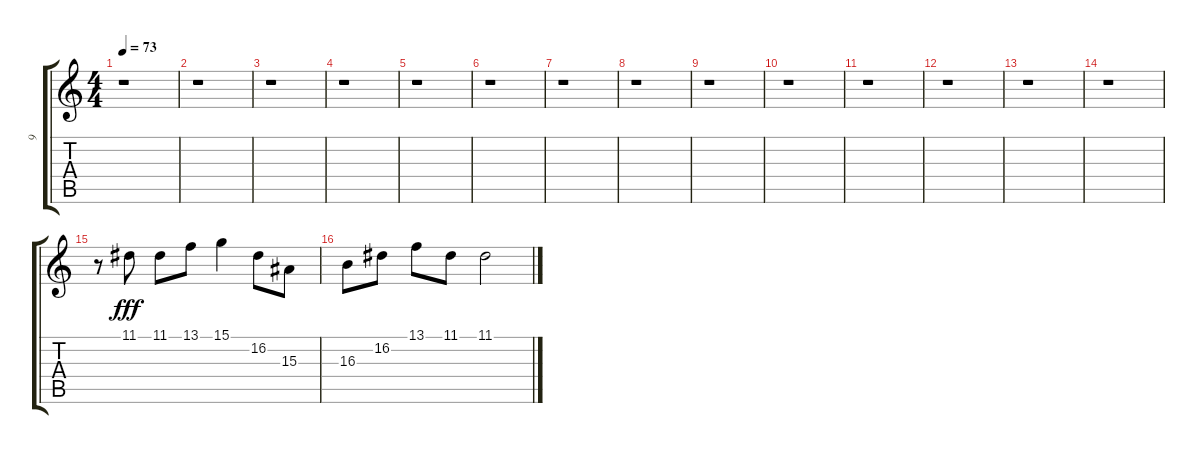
\track ("9" "9") {instrument harmonica}
\staff {score tabs}
\tuning (E4 B3 G3 D3 A2 E2) {hide}
\ts (4 4)
\tempo 73
\clef g2
\ks c
r.1{dy fff instrument harmonica} |
r.1 |
r.1 |
r.1 |
r.1 |
r.1 |
r.1 |
r.1 |
r.1 |
r.1 |
r.1 |
r.1 |
r.1 |
r.1 |
r.8 11.1.8 11.1.8 13.1.8 15.1.4 16.2.8 15.3.8 |
16.3.8 16.2.8 13.1.8 11.1.8 11.1.2
